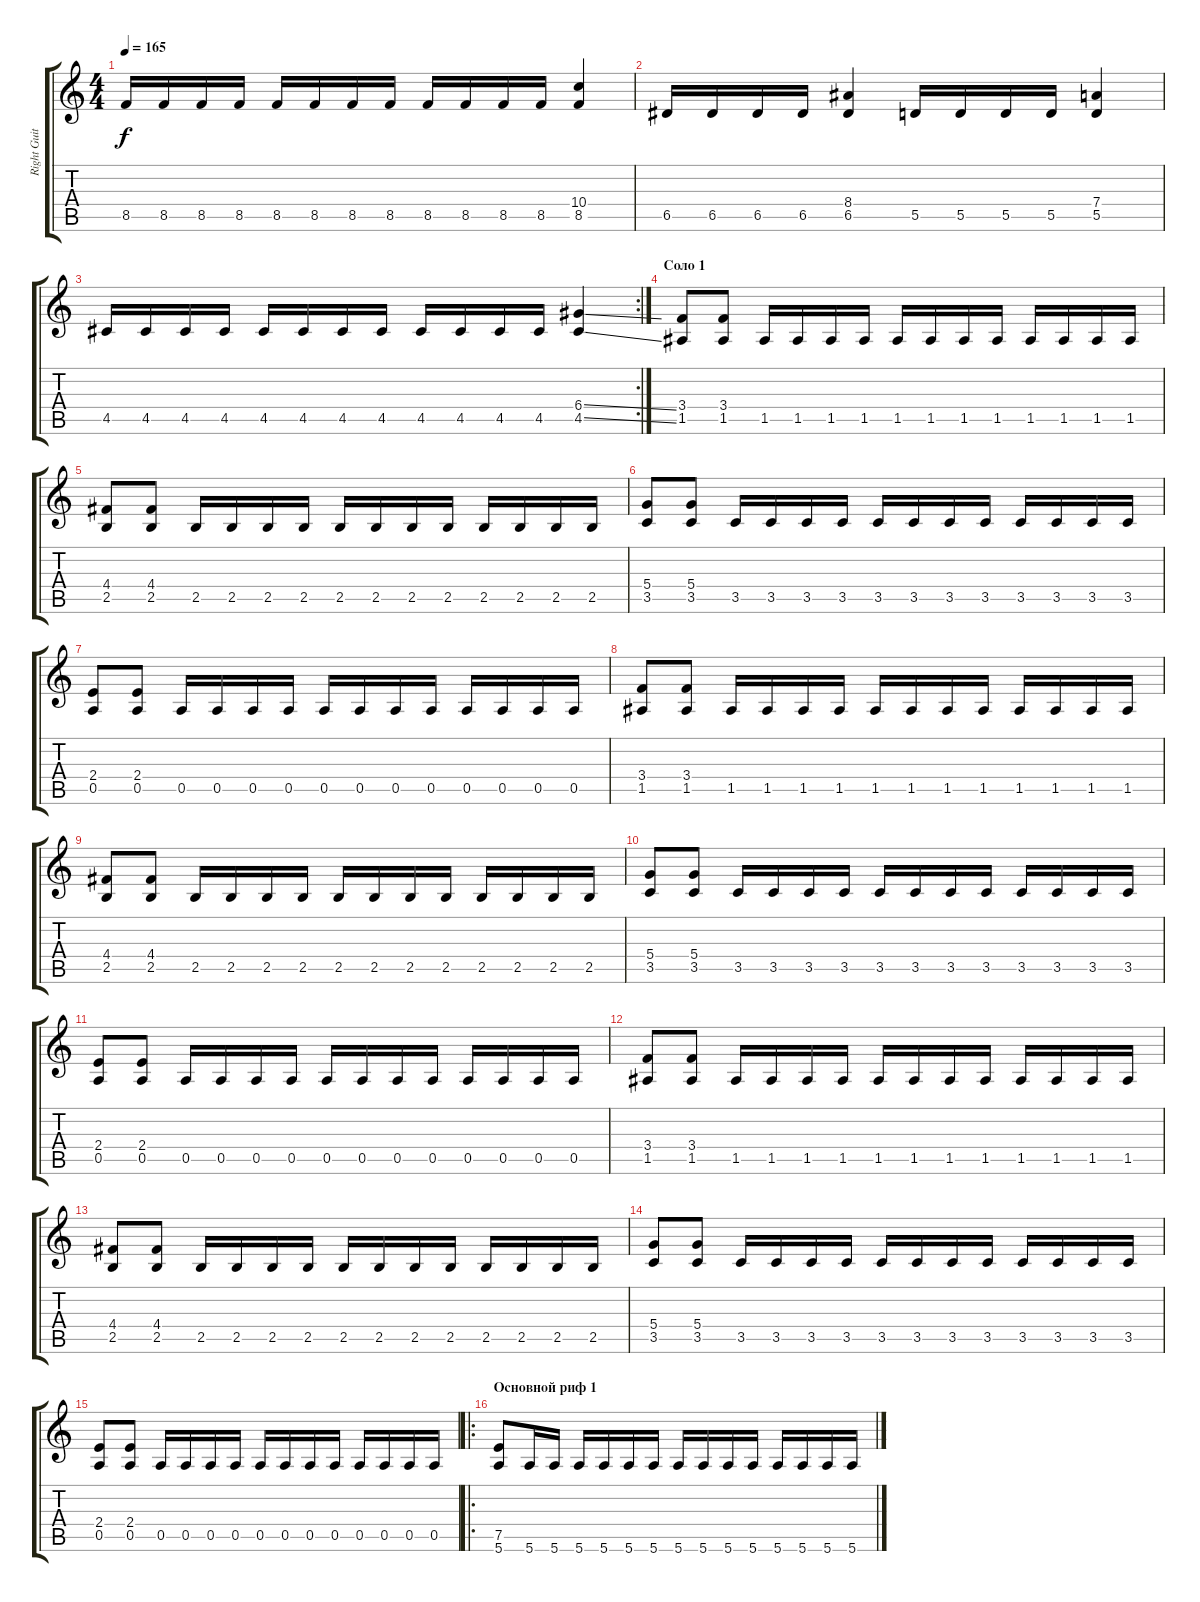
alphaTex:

\track ("Right Guitar" "Right Guit") {instrument distortionguitar}
\staff {score tabs}
\tuning (E4 B3 G3 D3 A2 E2) {hide}
\ts (4 4)
\tempo 165
\clef g2
\ks c
8.5.16{dy f} 8.5.16 8.5.16 8.5.16 8.5.16 8.5.16 8.5.16 8.5.16 8.5.16 8.5.16 8.5.16 8.5.16 (10.4 8.5).4 |
6.5.16 6.5.16 6.5.16 6.5.16 (8.4 6.5).4 5.5.16 5.5.16 5.5.16 5.5.16 (7.4 5.5).4 |
\rc 2
4.5.16 4.5.16 4.5.16 4.5.16 4.5.16 4.5.16 4.5.16 4.5.16 4.5.16 4.5.16 4.5.16 4.5.16 (6.4{ss} 4.5{ss}).4 |
\section ("" "Соло 1")
(3.4 1.5).8 (3.4 1.5).8 1.5.16 1.5.16 1.5.16 1.5.16 1.5.16 1.5.16 1.5.16 1.5.16 1.5.16 1.5.16 1.5.16 1.5.16 |
(4.4 2.5).8 (4.4 2.5).8 2.5.16 2.5.16 2.5.16 2.5.16 2.5.16 2.5.16 2.5.16 2.5.16 2.5.16 2.5.16 2.5.16 2.5.16 |
(5.4 3.5).8 (5.4 3.5).8 3.5.16 3.5.16 3.5.16 3.5.16 3.5.16 3.5.16 3.5.16 3.5.16 3.5.16 3.5.16 3.5.16 3.5.16 |
(2.4 0.5).8 (2.4 0.5).8 0.5.16 0.5.16 0.5.16 0.5.16 0.5.16 0.5.16 0.5.16 0.5.16 0.5.16 0.5.16 0.5.16 0.5.16 |
(3.4 1.5).8 (3.4 1.5).8 1.5.16 1.5.16 1.5.16 1.5.16 1.5.16 1.5.16 1.5.16 1.5.16 1.5.16 1.5.16 1.5.16 1.5.16 |
(4.4 2.5).8 (4.4 2.5).8 2.5.16 2.5.16 2.5.16 2.5.16 2.5.16 2.5.16 2.5.16 2.5.16 2.5.16 2.5.16 2.5.16 2.5.16 |
(5.4 3.5).8 (5.4 3.5).8 3.5.16 3.5.16 3.5.16 3.5.16 3.5.16 3.5.16 3.5.16 3.5.16 3.5.16 3.5.16 3.5.16 3.5.16 |
(2.4 0.5).8 (2.4 0.5).8 0.5.16 0.5.16 0.5.16 0.5.16 0.5.16 0.5.16 0.5.16 0.5.16 0.5.16 0.5.16 0.5.16 0.5.16 |
(3.4 1.5).8 (3.4 1.5).8 1.5.16 1.5.16 1.5.16 1.5.16 1.5.16 1.5.16 1.5.16 1.5.16 1.5.16 1.5.16 1.5.16 1.5.16 |
(4.4 2.5).8 (4.4 2.5).8 2.5.16 2.5.16 2.5.16 2.5.16 2.5.16 2.5.16 2.5.16 2.5.16 2.5.16 2.5.16 2.5.16 2.5.16 |
(5.4 3.5).8 (5.4 3.5).8 3.5.16 3.5.16 3.5.16 3.5.16 3.5.16 3.5.16 3.5.16 3.5.16 3.5.16 3.5.16 3.5.16 3.5.16 |
(2.4 0.5).8 (2.4 0.5).8 0.5.16 0.5.16 0.5.16 0.5.16 0.5.16 0.5.16 0.5.16 0.5.16 0.5.16 0.5.16 0.5.16 0.5.16 |
\ro
\section ("" "Основной риф 1")
(7.5 5.6).8{volume 13} 5.6.16 5.6.16 5.6.16 5.6.16 5.6.16 5.6.16 5.6.16 5.6.16 5.6.16 5.6.16 5.6.16 5.6.16 5.6.16 5.6.16
